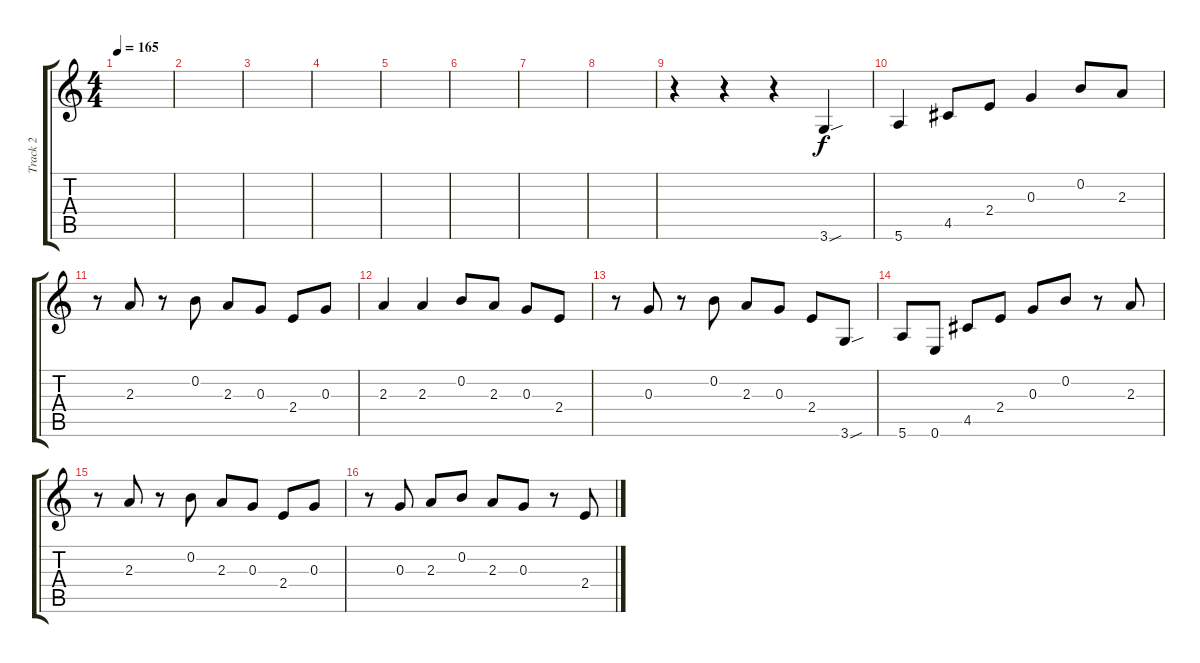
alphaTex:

\track ("Track 2" "Track 2") {instrument distortionguitar}
\staff {score tabs}
\tuning (E4 B3 G3 D3 A2 E2) {hide}
\ts (4 4)
\tempo 165
\clef g2
\ks c
|
|
|
|
|
|
|
|
r.4 r.4 r.4 3.6{sou}.4 |
5.6.4 4.5.8 2.4.8 0.3.4 0.2.8 2.3.8 |
r.8 2.3.8 r.8 0.2.8 2.3.8 0.3.8 2.4.8 0.3.8 |
2.3.4 2.3.4 0.2.8 2.3.8 0.3.8 2.4.8 |
r.8 0.3.8 r.8 0.2.8 2.3.8 0.3.8 2.4.8 3.6{sou}.8 |
5.6.8 0.6.8 4.5.8 2.4.8 0.3.8 0.2.8 r.8 2.3.8 |
r.8 2.3.8 r.8 0.2.8 2.3.8 0.3.8 2.4.8 0.3.8 |
r.8 0.3.8 2.3.8 0.2.8 2.3.8 0.3.8 r.8 2.4.8
